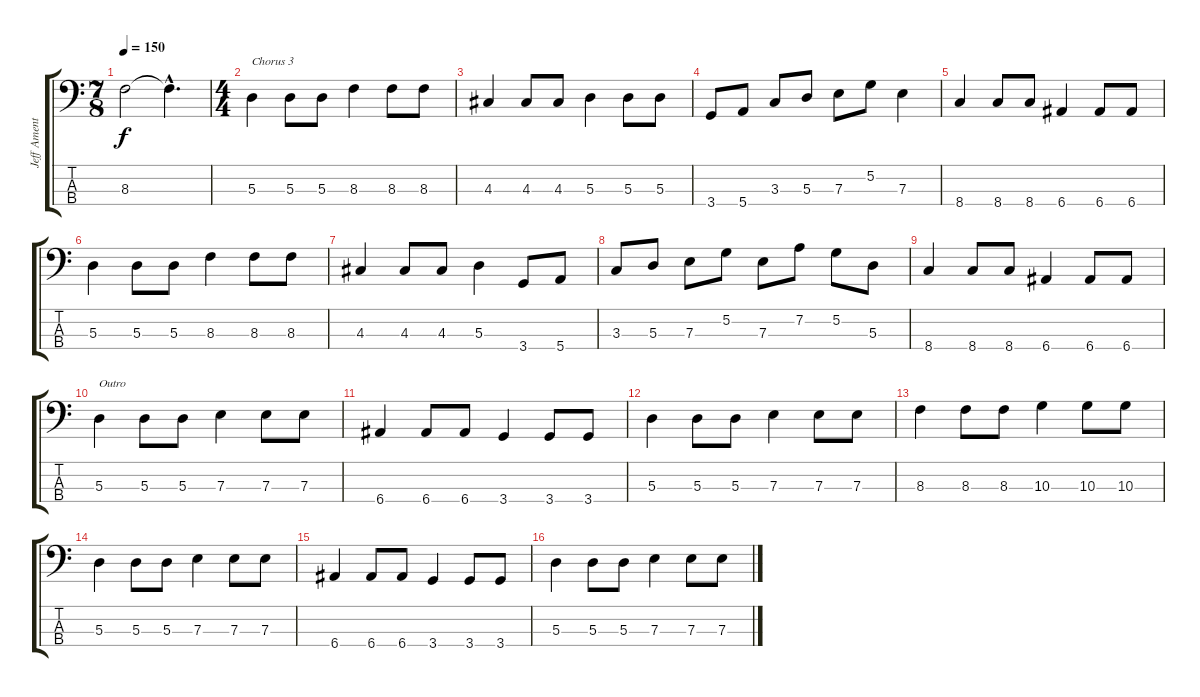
\track ("Jeff Ament" "Jeff Ament") {instrument electricbasspick}
\staff {score tabs}
\tuning (G2 D2 A1 E1) {hide}
\ts (7 8)
\tempo 150
\clef f4
\ks c
8.3{t}.2{dy f} 8.3{hac t}.4{d} |
\ts (4 4)
5.3.4{txt "Chorus 3"} 5.3.8 5.3.8 8.3.4 8.3.8 8.3.8 |
4.3.4 4.3.8 4.3.8 5.3.4 5.3.8 5.3.8 |
3.4.8 5.4.8 3.3.8 5.3.8 7.3.8 5.2.8 7.3.4 |
8.4.4 8.4.8 8.4.8 6.4.4 6.4.8 6.4.8 |
5.3.4 5.3.8 5.3.8 8.3.4 8.3.8 8.3.8 |
4.3.4 4.3.8 4.3.8 5.3.4 3.4.8 5.4.8 |
3.3.8 5.3.8 7.3.8 5.2.8 7.3.8 7.2.8 5.2.8 5.3.8 |
8.4.4 8.4.8 8.4.8 6.4.4 6.4.8 6.4.8 |
5.3.4{txt "Outro"} 5.3.8 5.3.8 7.3.4 7.3.8 7.3.8 |
6.4.4 6.4.8 6.4.8 3.4.4 3.4.8 3.4.8 |
5.3.4 5.3.8 5.3.8 7.3.4 7.3.8 7.3.8 |
8.3.4 8.3.8 8.3.8 10.3.4 10.3.8 10.3.8 |
5.3.4 5.3.8 5.3.8 7.3.4 7.3.8 7.3.8 |
6.4.4 6.4.8 6.4.8 3.4.4 3.4.8 3.4.8 |
5.3.4 5.3.8 5.3.8 7.3.4 7.3.8 7.3.8
